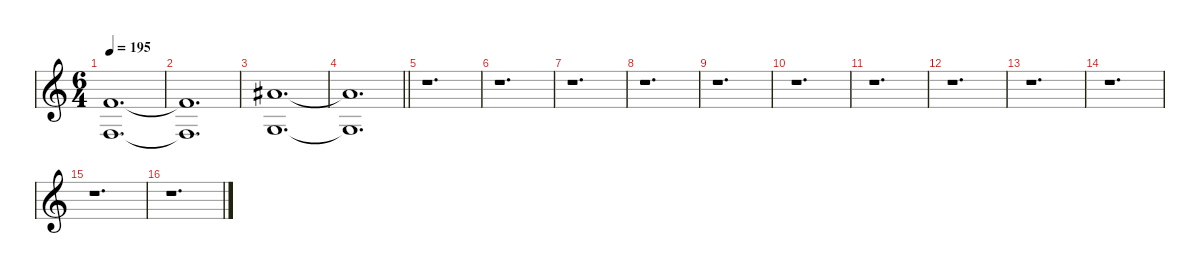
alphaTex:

\defaultSystemsLayout 4
\hideDynamics
\bracketExtendMode nobrackets
\singleTrackTrackNamePolicy hidden
\multiTrackTrackNamePolicy hidden
\firstSystemTrackNameMode fullname
\firstSystemTrackNameOrientation horizontal
\otherSystemsTrackNameOrientation horizontal
\track ("Keyboards" "vln.") {defaultSystemsLayout 8 instrument stringensemble1}
\staff {score}
\tuning (D4 A3 F3 D3 A2 D2)
\ts (6 4)
\tempo 195
\clef g2
\ks c
(3.1 0.3).1{d dy mp beam Up} |
(3.1{t} 0.3{t}).1{d beam Up} |
(8.1{acc #} 5.4).1{d beam Up} |
\barLineRight lightlight
(8.1{t acc #} 5.4{t}).1{d beam Up} |
r.1{d beam Down} |
r.1{d beam Down} |
r.1{d beam Down} |
r.1{d beam Down} |
r.1{d beam Down} |
r.1{d beam Down} |
r.1{d beam Down} |
r.1{d beam Down} |
r.1{d beam Down} |
r.1{d beam Down} |
r.1{d beam Down} |
r.1{d beam Down}
